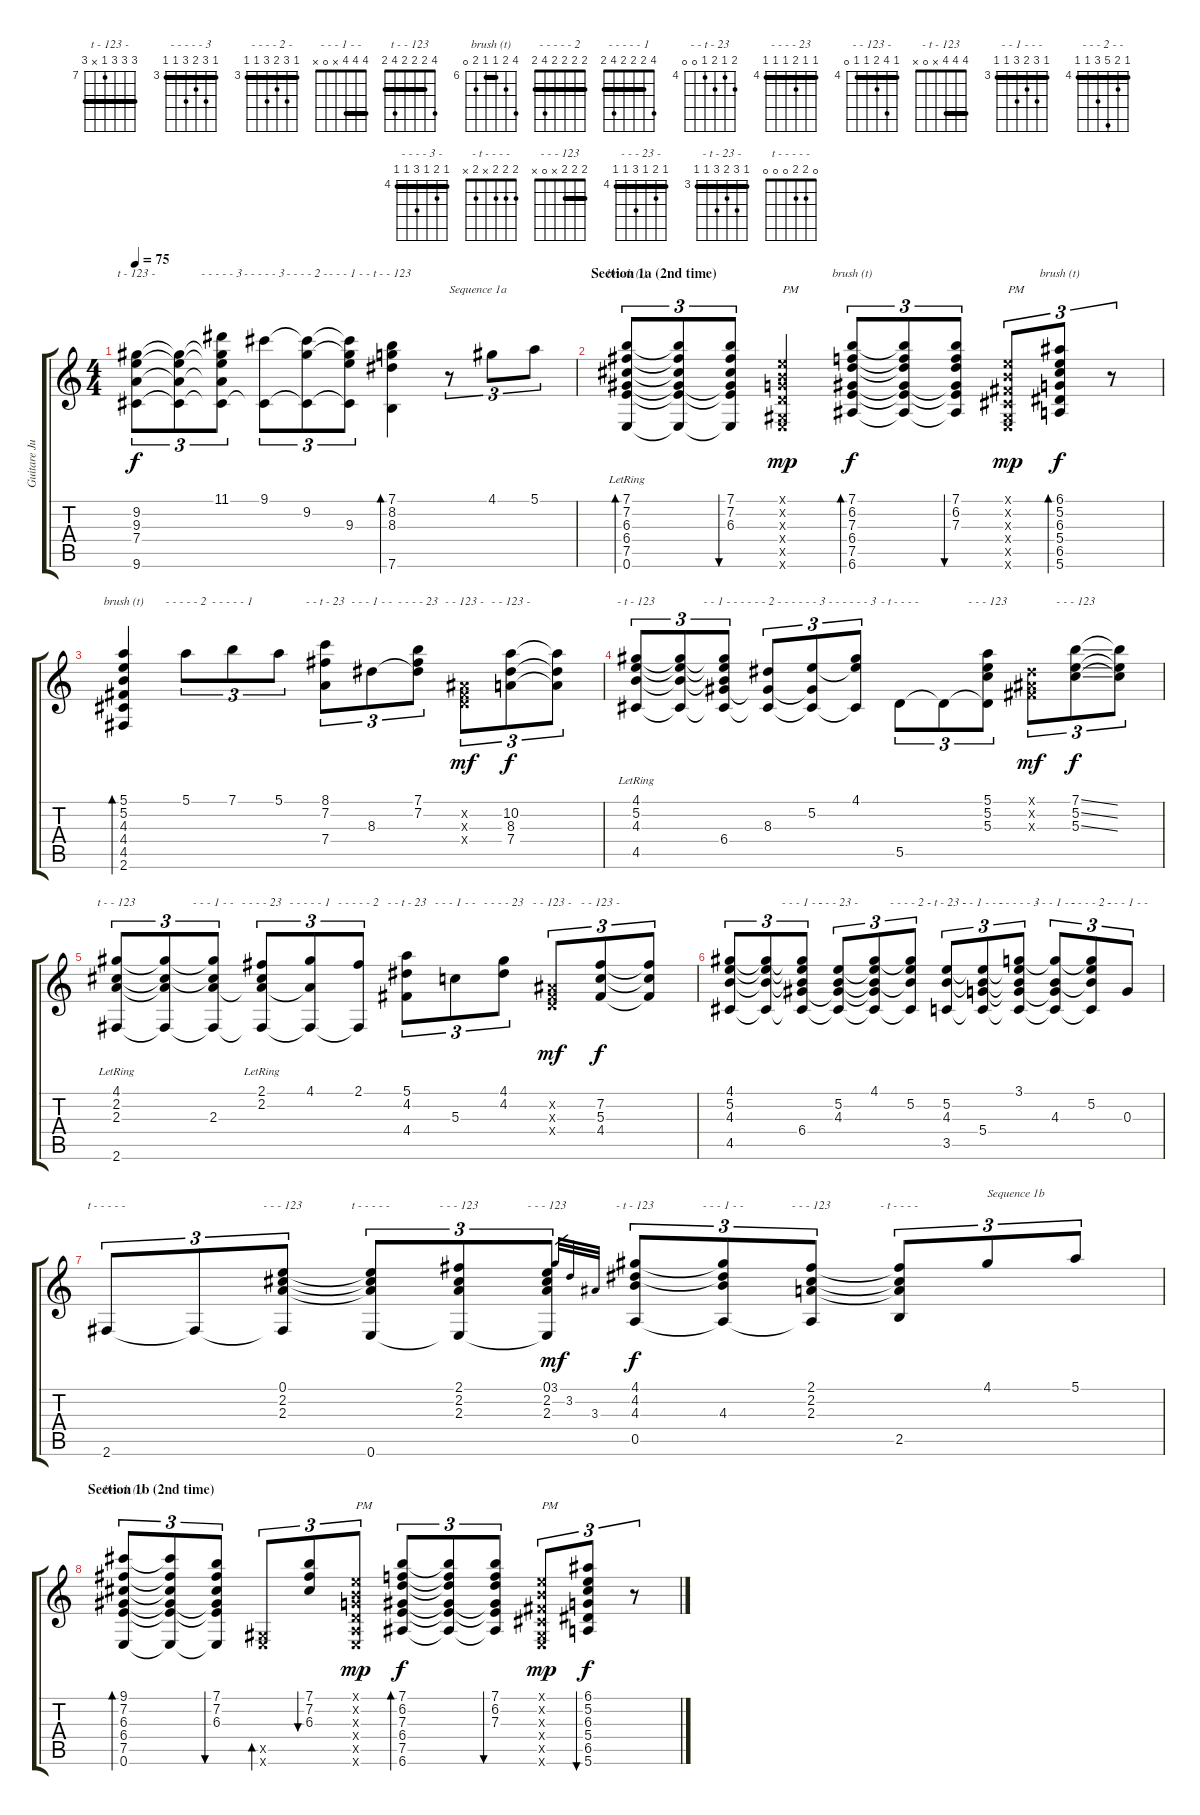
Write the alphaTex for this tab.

\track ("Guitare Juillet 2000" "Guitare Ju") {instrument acousticguitarnylon}
\staff {score tabs}
\tuning (E4 B3 G3 D3 A2 E2) {hide}
\chord ("t - 123 -" 9 9 9 7 x 9) {firstfret 7 barre 9}
\chord ("- - - - - 3" 11 9 9 7 x 9) {firstfret 7 barre 9}
\chord ("- - - - - 3" 9 9 9 7 x 9) {firstfret 7 barre 9}
\chord ("- - - - 2 -" 9 9 9 7 x 9) {firstfret 7 barre 9}
\chord ("- - - 1 - -" 9 9 9 7 x 9) {firstfret 7 barre 9}
\chord ("t - - 123" 7 8 8 7 7 7) {firstfret 7 barre 7}
\chord ("brush (t)" 7 7 6 6 7 0) {firstfret 6 barre (6 7)}
\chord ("brush (t)" 7 6 7 6 7 6) {firstfret 6 barre 6}
\chord ("brush (t)" 6 5 6 5 6 5) {firstfret 5 barre 5}
\chord ("brush (t)" 5 5 4 4 4 2) {barre (4 5)}
\chord ("- - - - - 2" 5 x x x x x) {firstfret 5}
\chord ("- - - - - 1" 7 x x x x x) {firstfret 5}
\chord ("- - t - 23" 8 7 8 7 0 0) {firstfret 7}
\chord ("- - - 1 - -" x x 8 x x x) {firstfret 7}
\chord ("- - - - 23" 7 7 8 7 7 7) {firstfret 7 barre 7}
\chord ("- - 123 -" 7 7 8 7 7 7) {firstfret 7 barre 7}
\chord ("- - 123 -" 7 10 8 7 7 7) {firstfret 7 barre 7}
\chord ("- t - 123" 4 5 4 6 4 4) {firstfret 4 barre 4}
\chord ("- - 1 - - -" 4 5 4 6 4 4) {firstfret 4 barre 4}
\chord ("- - - 2 - -" 4 5 8 6 4 4) {firstfret 4 barre 4}
\chord ("- - - - 3 -" 4 5 4 6 4 4) {firstfret 4 barre 4}
\chord ("- - - - - 3" 4 5 4 6 4 4) {firstfret 4 barre 4}
\chord ("- t - - - -" 5 5 5 6 5 5) {firstfret 5 barre 5}
\chord ("- - - 123" 5 5 5 6 5 5) {firstfret 5 barre 5}
\chord ("- - - 123" 7 5 5 6 5 5) {firstfret 5 barre 5}
\chord ("t - - 123" 4 2 2 2 4 2) {barre 2}
\chord ("- - - 1 - -" 4 2 2 2 4 2) {barre 2}
\chord ("- - - - 23" 2 2 2 2 4 2) {barre 2}
\chord ("- - - - - 1" 4 2 2 2 4 2) {barre 2}
\chord ("- - - - - 2" 2 2 2 2 4 2) {barre 2}
\chord ("- - t - 23" 5 4 5 4 0 0) {firstfret 4}
\chord ("- - - 1 - -" x x 5 x x x) {firstfret 4}
\chord ("- - - - 23" 4 4 5 4 4 4) {firstfret 4 barre 4}
\chord ("- - 123 -" 4 4 5 4 4 4) {firstfret 4 barre 4}
\chord ("- - 123 -" 4 7 5 4 4 0) {firstfret 4 barre 4}
\chord ("- - - 1 - -" 4 5 4 6 4 4) {firstfret 4 barre 4}
\chord ("- - - 23 -" 4 5 4 6 4 4) {firstfret 4 barre 4}
\chord ("- - - - 2 -" 4 5 4 6 4 4) {firstfret 4 barre 4}
\chord ("- t - 23 -" 3 5 4 5 3 3) {firstfret 3 barre 3}
\chord ("- - 1 - - -" 3 5 4 5 3 3) {firstfret 3 barre 3}
\chord ("- - - - - 3" 3 5 4 5 3 3) {firstfret 3 barre 3}
\chord ("- - - 1 - -" 3 5 4 5 3 3) {firstfret 3 barre 3}
\chord ("- - - - 2 -" 3 5 4 5 3 3) {firstfret 3 barre 3}
\chord ("- - - 1 - -" x x 0 x x x)
\chord ("t - - - - -" 0 2 2 0 0 2)
\chord ("- - - 123" 0 2 2 0 0 2)
\chord ("t - - - - -" 0 2 2 0 0 0)
\chord ("- - - 123" 2 2 2 0 0 0)
\chord ("- - - 123" 0 2 2 0 0 0)
\chord ("- t - 123" 4 4 4 x 0 x) {barre 4}
\chord ("- - - 1 - -" 4 4 4 x 0 x) {barre 4}
\chord ("- - - 123" 2 2 2 x 0 x) {barre 2}
\chord ("- t - - - -" 2 2 2 x 2 x)
\chord ("brush (t)" 9 7 6 6 7 0) {firstfret 6 barre 6}
\ts (4 4)
\tempo 75
\clef g2
\ks c
(9.2 9.3 7.4 9.6).8{tu (3 2) ch "t - 123 -" dy f} (9.2{t} 9.3{t} 7.4{t} 9.6{t}).8{tu (3 2)} (11.1 9.2{t} 9.3{t} 7.4{t} 9.6{t}).8{tu (3 2) ch "- - - - - 3"} (9.1 9.6{t}).8{tu (3 2) ch "- - - - - 3"} (9.1{t} 9.2 9.6{t}).8{tu (3 2) ch "- - - - 2 -"} (9.1{t} 9.2{t} 9.3 9.6{t}).8{tu (3 2) ch "- - - 1 - -"} (7.1 8.2 8.3 7.6).4{bd 120 ch "t - - 123"} r.8{tu (3 2) txt "Sequence 1a"} 4.1.8{tu (3 2)} 5.1.8{tu (3 2)} |
\section ("" "Section 1a (2nd time)")
(7.1 7.2 6.3 6.4{lr} 7.5{lr} 0.6).8{tu (3 2) bd 60 ch "brush (t)"} (7.1{t} 7.2{t} 6.3{t} 6.4{t} 7.5{t} 0.6{t}).8{tu (3 2)} (7.1 7.2 6.3 6.4{t} 7.5{t} 0.6{t}).8{tu (3 2) bu 60} (0.1{x} 0.2{x} 0.3{x} 0.4{x} -1.5{x} 0.6{x}).4{txt "PM" dy mp} (7.1 6.2 7.3 6.4 7.5 6.6).8{tu (3 2) bd 60 ch "brush (t)" dy f} (7.1{t} 6.2{t} 7.3{t} 6.4{t} 7.5{t} 6.6{t}).8{tu (3 2)} (7.1 6.2 7.3 6.4{t} 7.5{t} 6.6{t}).8{tu (3 2) bu 60} (0.1{x} 0.2{x} -1.3{x} -1.4{x} -1.5{x} 0.6{x}).8{tu (3 2) txt "PM" dy mp} (6.1 5.2 6.3 5.4 6.5 5.6).8{tu (3 2) bd 60 ch "brush (t)" dy f} r.8{tu (3 2)} |
(5.1 5.2 4.3 4.4 4.5 2.6).4{bd 120 ch "brush (t)"} 5.1.8{tu (3 2) ch "- - - - - 2"} 7.1.8{tu (3 2) ch "- - - - - 1"} 5.1.8{tu (3 2)} (8.1 7.2 7.4).8{tu (3 2) ch "- - t - 23"} 8.3.8{tu (3 2) ch "- - - 1 - -"} (7.1 7.2 8.3{t}).8{tu (3 2) ch "- - - - 23"} (-1.2{x} -1.3{x} 0.4{x}).8{tu (3 2) ch "- - 123 -" dy mf} (10.2 8.3 7.4).8{tu (3 2) ch "- - 123 -" dy f} (10.2{t} 8.3{t} 7.4{t}).8{tu (3 2)} |
(4.1{lr} 5.2 4.3 4.5).8{tu (3 2) ch "- t - 123"} (4.1{t} 5.2{t} 4.3{t} 4.5{t}).8{tu (3 2)} (4.1{t} 5.2{t} 4.3{t} 6.4 4.5{t}).8{tu (3 2) ch "- - 1 - - -"} (8.3 6.4{t} 4.5{t}).8{tu (3 2) ch "- - - 2 - -"} (5.2 6.4{t} 4.5{t}).8{tu (3 2) ch "- - - - 3 -"} (4.1 5.2{t} 4.5{t}).8{tu (3 2) ch "- - - - - 3"} 5.5.8{tu (3 2) ch "- t - - - -"} 5.5{t}.8{tu (3 2)} (5.1 5.2 5.3 5.5{t}).8{tu (3 2) ch "- - - 123"} (-1.1{x} -1.2{x} -1.3{x}).8{tu (3 2) dy mf} (7.1{ss} 5.2{ss} 5.3{ss}).8{tu (3 2) ch "- - - 123" dy f} (7.1{t} 5.2{t} 5.3{t}).8{tu (3 2)} |
(4.1 2.2 2.3 2.6{lr}).8{tu (3 2) ch "t - - 123"} (4.1{t} 2.2{t} 2.3{t} 2.6{t}).8{tu (3 2)} (4.1{t} 2.2{t} 2.3 2.6{t}).8{tu (3 2) ch "- - - 1 - -"} (2.1 2.2{lr} 2.3{t} 2.6{t}).8{tu (3 2) ch "- - - - 23"} (4.1 2.3{t} 2.6{t}).8{tu (3 2) ch "- - - - - 1"} (2.1 2.6{t}).8{tu (3 2) ch "- - - - - 2"} (5.1 4.2 4.4).8{tu (3 2) ch "- - t - 23"} 5.3.8{tu (3 2) ch "- - - 1 - -"} (4.1 4.2).8{tu (3 2) ch "- - - - 23"} (-1.2{x} -1.3{x} 0.4{x}).8{tu (3 2) ch "- - 123 -" dy mf} (7.2 5.3 4.4).8{tu (3 2) ch "- - 123 -" dy f} (7.2{t} 5.3{t} 4.4{t}).8{tu (3 2)} |
(4.1 5.2 4.3 4.5).8{tu (3 2)} (4.1{t} 5.2{t} 4.3{t} 4.5{t}).8{tu (3 2)} (4.1{t} 5.2{t} 4.3{t} 6.4 4.5{t}).8{tu (3 2) ch "- - - 1 - -"} (5.2 4.3 6.4{t} 4.5{t}).8{tu (3 2) ch "- - - 23 -"} (4.1 5.2{t} 4.3{t} 6.4{t} 4.5{t}).8{tu (3 2)} (4.1{t} 5.2 4.3{t} 4.5{t}).8{tu (3 2) ch "- - - - 2 -"} (5.2 4.3 3.5).8{tu (3 2) ch "- t - 23 -"} (5.2{t} 4.3{t} 5.4 3.5{t}).8{tu (3 2) ch "- - 1 - - -"} (3.1 5.2{t} 4.3{t} 5.4{t} 3.5{t}).8{tu (3 2) ch "- - - - - 3"} (3.1{t} 4.3 5.4{t} 3.5{t}).8{tu (3 2) ch "- - - 1 - -"} (3.1{t} 5.2 4.3{t} 3.5{t}).8{tu (3 2) ch "- - - - 2 -"} 0.3.8{tu (3 2) ch "- - - 1 - -"} |
2.6.8{tu (3 2) ch "t - - - - -"} 2.6{t}.8{tu (3 2)} (0.1 2.2 2.3 2.6{t}).8{tu (3 2) ch "- - - 123"} (0.1{t} 2.2{t} 2.3{t} 0.6).8{tu (3 2) ch "t - - - - -"} (2.1 2.2 2.3 0.6{t}).8{tu (3 2) ch "- - - 123"} (0.1 2.2 2.3 0.6{t}).8{tu (3 2) ch "- - - 123"} 3.1.32{gr dy mf} 3.2.32{gr} 3.3.32{gr} (4.1 4.2 4.3 0.5).8{tu (3 2) ch "- t - 123" dy f} (4.1{t} 4.2{t} 4.3 0.5{t}).8{tu (3 2) ch "- - - 1 - -"} (2.1 2.2 2.3 0.5{t}).8{tu (3 2) ch "- - - 123"} (2.1{t} 2.2{t} 2.3{t} 2.5).8{tu (3 2) ch "- t - - - -"} 4.1.8{tu (3 2) txt "Sequence 1b"} 5.1.8{tu (3 2)} |
\section ("" "Section 1b (2nd time)")
(9.1 7.2 6.3 6.4 7.5 0.6).8{tu (3 2) bd 60 ch "brush (t)"} (9.1{t} 7.2{t} 6.3{t} 6.4{t} 7.5{t} 0.6{t}).8{tu (3 2)} (7.1 7.2 6.3 6.4{t} 7.5{t} 0.6{t}).8{tu (3 2) bu 60} (-1.5{x} 0.6{x}).8{tu (3 2) bd 60} (7.1 7.2 6.3).8{tu (3 2) bu 60} (0.1{x} 0.2{x} 0.3{x} 0.4{x} 0.5{x} 0.6{x}).8{tu (3 2) txt "PM" dy mp} (7.1 6.2 7.3 6.4 7.5 6.6).8{tu (3 2) bd 120 dy f} (7.1{t} 6.2{t} 7.3{t} 6.4{t} 7.5{t} 6.6{t}).8{tu (3 2)} (7.1 6.2 7.3 6.4{t} 7.5{t} 6.6{t}).8{tu (3 2) bu 60} (0.1{x} 0.2{x} -1.3{x} -1.4{x} -1.5{x} 0.6{x}).8{tu (3 2) txt "PM" dy mp} (6.1 5.2 6.3 5.4 6.5 5.6).8{tu (3 2) bu 60 dy f} r.8{tu (3 2)}
